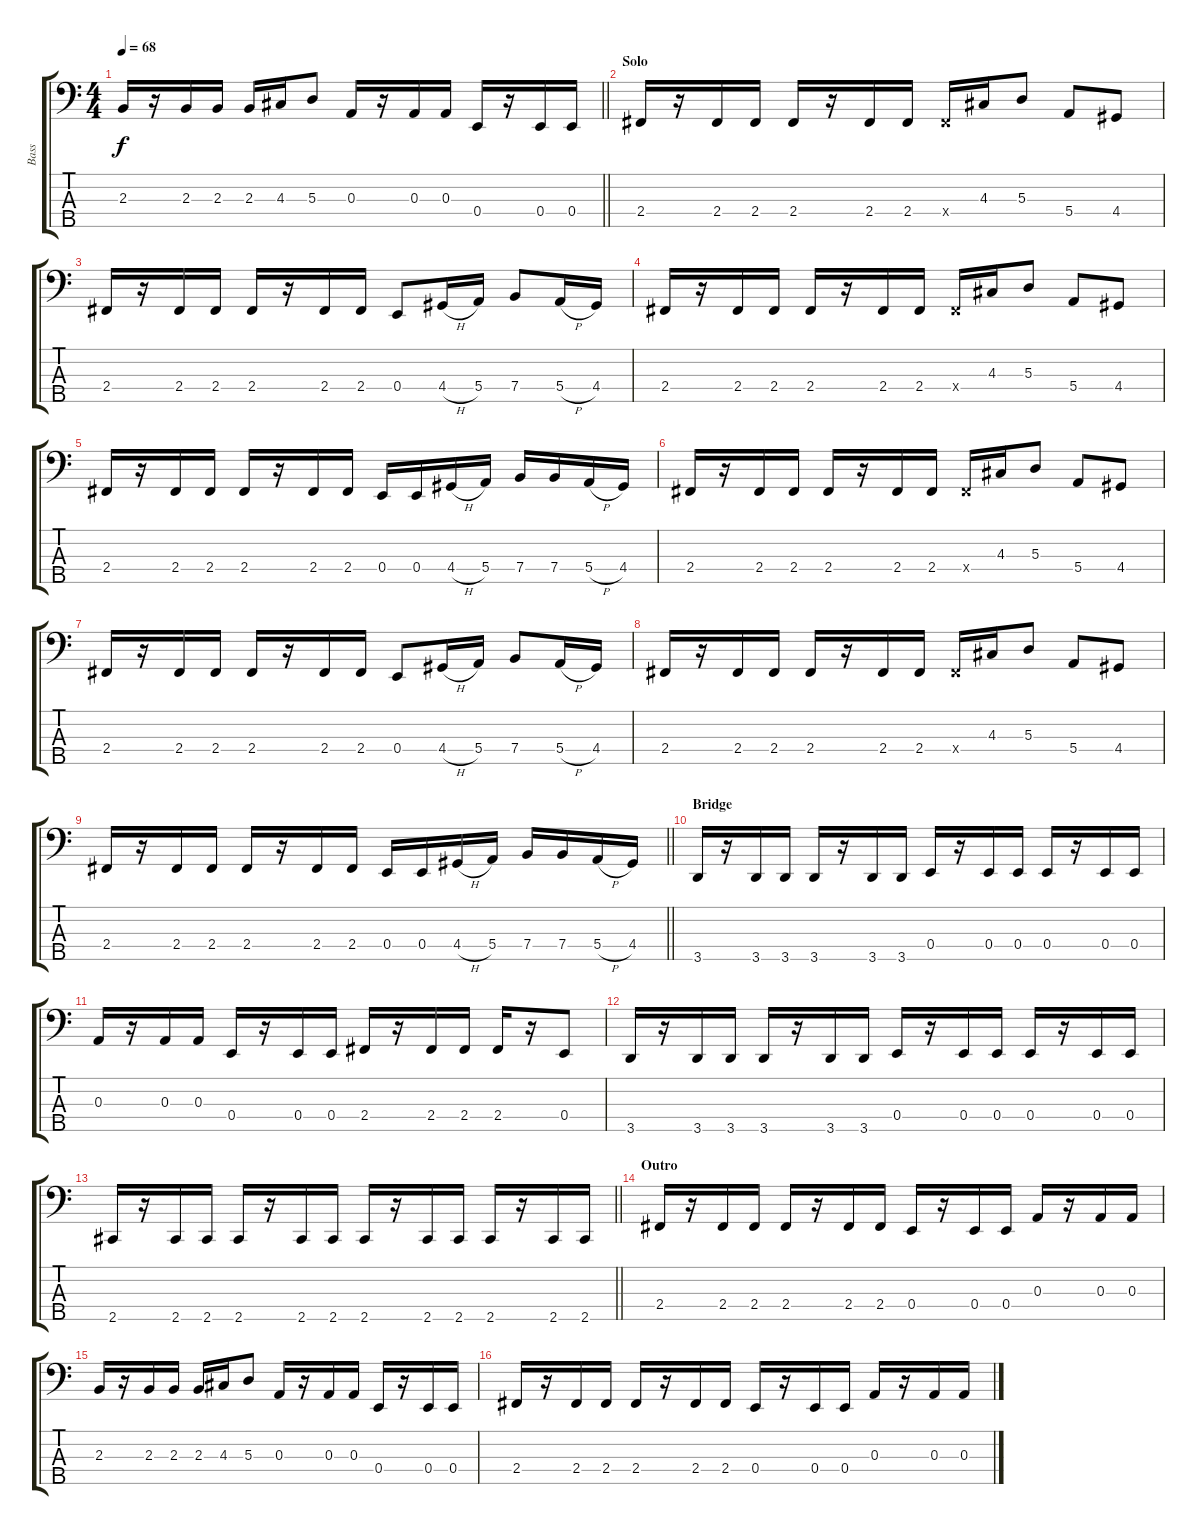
\track ("Bass" "Bass") {instrument electricbassfinger}
\staff {score tabs}
\tuning (G2 D2 A1 E1 B0) {hide}
\ts (4 4)
\tempo 68
\clef f4
\barLineRight lightlight
\ks c
2.3.16{dy f} r.16 2.3.16 2.3.16 2.3.16 4.3.16 5.3.8 0.3.16 r.16 0.3.16 0.3.16 0.4.16 r.16 0.4.16 0.4.16 |
\section ("" "Solo")
2.4.16 r.16 2.4.16 2.4.16 2.4.16 r.16 2.4.16 2.4.16 2.4{x}.16 4.3.16 5.3.8 5.4.8 4.4.8 |
2.4.16 r.16 2.4.16 2.4.16 2.4.16 r.16 2.4.16 2.4.16 0.4.8 4.4{h}.16 5.4.16 7.4.8 5.4{h}.16 4.4.16 |
2.4.16 r.16 2.4.16 2.4.16 2.4.16 r.16 2.4.16 2.4.16 2.4{x}.16 4.3.16 5.3.8 5.4.8 4.4.8 |
2.4.16 r.16 2.4.16 2.4.16 2.4.16 r.16 2.4.16 2.4.16 0.4.16 0.4.16 4.4{h}.16 5.4.16 7.4.16 7.4.16 5.4{h}.16 4.4.16 |
2.4.16 r.16 2.4.16 2.4.16 2.4.16 r.16 2.4.16 2.4.16 2.4{x}.16 4.3.16 5.3.8 5.4.8 4.4.8 |
2.4.16 r.16 2.4.16 2.4.16 2.4.16 r.16 2.4.16 2.4.16 0.4.8 4.4{h}.16 5.4.16 7.4.8 5.4{h}.16 4.4.16 |
2.4.16 r.16 2.4.16 2.4.16 2.4.16 r.16 2.4.16 2.4.16 2.4{x}.16 4.3.16 5.3.8 5.4.8 4.4.8 |
\barLineRight lightlight
2.4.16 r.16 2.4.16 2.4.16 2.4.16 r.16 2.4.16 2.4.16 0.4.16 0.4.16 4.4{h}.16 5.4.16 7.4.16 7.4.16 5.4{h}.16 4.4.16 |
\section ("" "Bridge")
3.5.16 r.16 3.5.16 3.5.16 3.5.16 r.16 3.5.16 3.5.16 0.4.16 r.16 0.4.16 0.4.16 0.4.16 r.16 0.4.16 0.4.16 |
0.3.16 r.16 0.3.16 0.3.16 0.4.16 r.16 0.4.16 0.4.16 2.4.16 r.16 2.4.16 2.4.16 2.4.16 r.16 0.4.8 |
3.5.16 r.16 3.5.16 3.5.16 3.5.16 r.16 3.5.16 3.5.16 0.4.16 r.16 0.4.16 0.4.16 0.4.16 r.16 0.4.16 0.4.16 |
\barLineRight lightlight
2.5.16 r.16 2.5.16 2.5.16 2.5.16 r.16 2.5.16 2.5.16 2.5.16 r.16 2.5.16 2.5.16 2.5.16 r.16 2.5.16 2.5.16 |
\section ("" "Outro")
2.4.16 r.16 2.4.16 2.4.16 2.4.16 r.16 2.4.16 2.4.16 0.4.16 r.16 0.4.16 0.4.16 0.3.16 r.16 0.3.16 0.3.16 |
2.3.16 r.16 2.3.16 2.3.16 2.3.16 4.3.16 5.3.8 0.3.16 r.16 0.3.16 0.3.16 0.4.16 r.16 0.4.16 0.4.16 |
2.4.16 r.16 2.4.16 2.4.16 2.4.16 r.16 2.4.16 2.4.16 0.4.16 r.16 0.4.16 0.4.16 0.3.16 r.16 0.3.16 0.3.16
